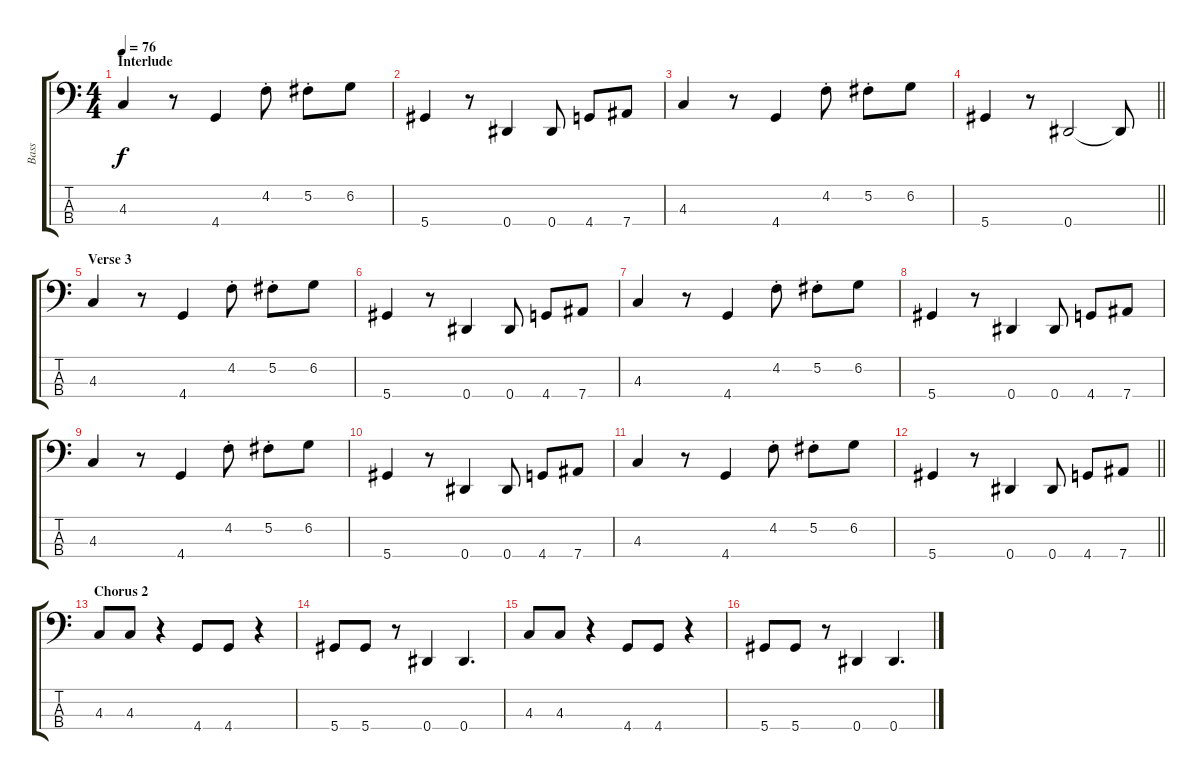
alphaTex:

\track ("Bass" "Bass") {instrument electricbassfinger}
\staff {score tabs}
\tuning (Gb2 Db2 Ab1 Eb1) {hide}
\ts (4 4)
\section ("" "Interlude")
\tempo 76
\clef f4
\ks c
4.3.4{dy f} r.8 4.4.4 4.2{st}.8 5.2{st}.8 6.2.8 |
5.4.4 r.8 0.4.4 0.4.8 4.4.8 7.4.8 |
4.3.4 r.8 4.4.4 4.2{st}.8 5.2{st}.8 6.2.8 |
\barLineRight lightlight
5.4.4 r.8 0.4.2 0.4{t}.8 |
\section ("" "Verse 3")
4.3.4 r.8 4.4.4 4.2{st}.8 5.2{st}.8 6.2.8 |
5.4.4 r.8 0.4.4 0.4.8 4.4.8 7.4.8 |
4.3.4 r.8 4.4.4 4.2{st}.8 5.2{st}.8 6.2.8 |
5.4.4 r.8 0.4.4 0.4.8 4.4.8 7.4.8 |
4.3.4 r.8 4.4.4 4.2{st}.8 5.2{st}.8 6.2.8 |
5.4.4 r.8 0.4.4 0.4.8 4.4.8 7.4.8 |
4.3.4 r.8 4.4.4 4.2{st}.8 5.2{st}.8 6.2.8 |
\barLineRight lightlight
5.4.4 r.8 0.4.4 0.4.8 4.4.8 7.4.8 |
\section ("" "Chorus 2")
4.3.8 4.3.8 r.4 4.4.8 4.4.8 r.4 |
5.4.8 5.4.8 r.8 0.4.4 0.4.4{d} |
4.3.8 4.3.8 r.4 4.4.8 4.4.8 r.4 |
5.4.8 5.4.8 r.8 0.4.4 0.4.4{d}
